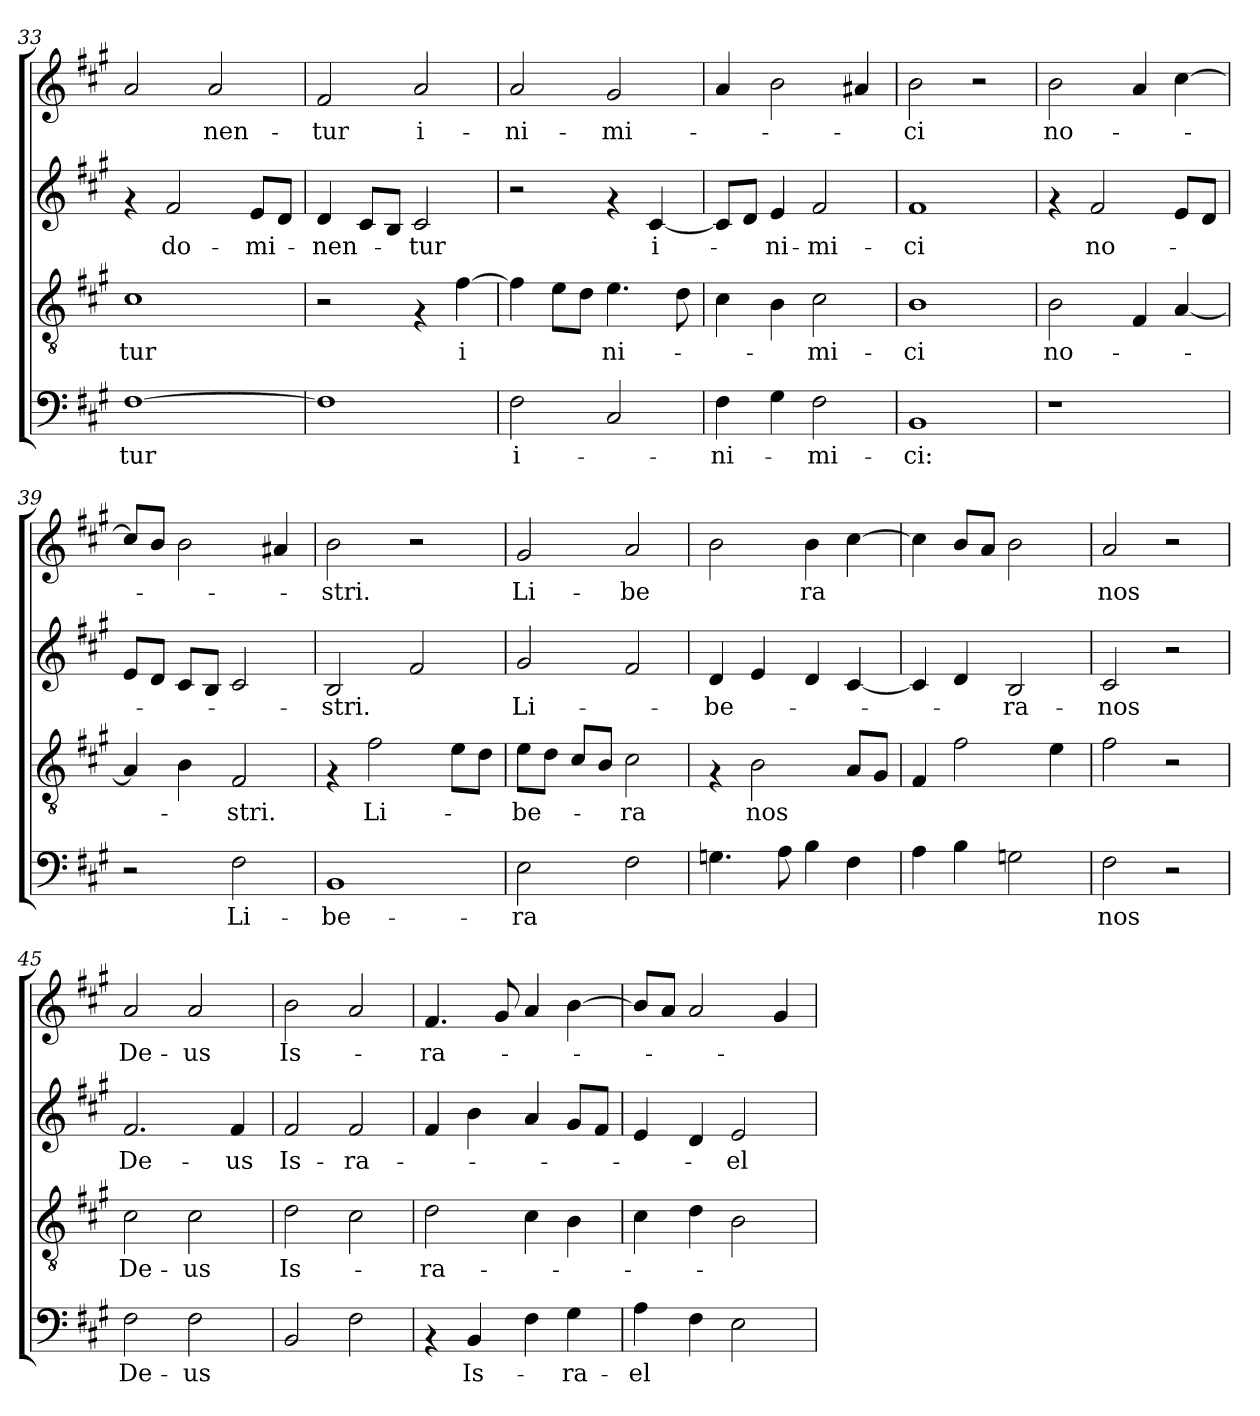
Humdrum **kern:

**kern	**text	**kern	**text	**kern	**text	**kern	**text
*part4	*part4	*part3	*part3	*part2	*part2	*part1	*part1
*staff4	*staff4	*staff3	*staff3	*staff2	*staff2	*staff1	*staff1
*clefF4	*	*clefGv2	*	*clefG2	*	*clefG2	*
*k[f#c#g#]	*	*k[f#c#g#]	*	*k[f#c#g#]	*	*k[f#c#g#]	*
*A:	*	*A:	*	*A:	*	*A:	*
=33	=33	=33	=33	=33	=33	=33	=33
!	!LO:LY:b	!	!LO:LY:b	!	!	!	!
[>1F#	-tur	1c#	-tur	4rf	.	2a/	.
!	!	!	!	!	!LO:LY:b	!	!
.	.	.	.	2f#/	do-	.	.
!	!	!	!	!	!	!	!LO:LY:b
.	.	.	.	.	.	2a/	-nen-
!	!	!	!	!	!LO:LY:b	!	!
.	.	.	.	8e/L	-mi-	.	.
.	.	.	.	8d/J	.	.	.
=34	=34	=34	=34	=34	=34	=34	=34
!	!	!	!	!	!LO:LY:b	!	!LO:LY:b
1F#]	.	2r	.	4d/	-nen-	2f#/	-tur
.	.	.	.	8c#/L	.	.	.
.	.	.	.	8B/J	.	.	.
!	!	!	!	!	!LO:LY:b	!	!LO:LY:b
.	.	4rF	.	2c#/	-tur	2a/	i-
!	!	!	!LO:LY:b	!	!	!	!
.	.	[<4f#\	i	.	.	.	.
!!LO:PB:g=z
=35	=35	=35	=35	=35	=35	=35	=35
!	!LO:LY:b	!	!	!	!	!	!LO:LY:b
2F#\	i-	4f#\]	.	2r	.	2a/	-ni-
.	.	8e\L	.	.	.	.	.
.	.	8d\J	.	.	.	.	.
!	!	!	!LO:LY:b	!	!	!	!LO:LY:b
2C#/	.	4.e\	ni-	4rf	.	2g#/	-mi-
!	!	!	!	!	!LO:LY:b	!	!
.	.	.	.	[<4c#/	i-	.	.
.	.	8d\	.	.	.	.	.
=36	=36	=36	=36	=36	=36	=36	=36
!	!LO:LY:b	!	!	!	!	!	!
4F#\	-ni-	4c#\	.	8c#/L]	.	4a/	.
.	.	.	.	8d/J	.	.	.
!	!	!	!	!	!LO:LY:b	!	!
4G#\	.	4B\	.	4e/	-ni-	2b\	.
!	!LO:LY:b	!	!LO:LY:b	!	!LO:LY:b	!	!
2F#\	-mi-	2c#\	-mi-	2f#/	-mi-	.	.
.	.	.	.	.	.	4a#X/	.
=37	=37	=37	=37	=37	=37	=37	=37
!	!LO:LY:b	!	!LO:LY:b	!	!LO:LY:b	!	!LO:LY:b
1BB	-ci:	1B	-ci	1f#	-ci	2b\	-ci
.	.	.	.	.	.	2r	.
=38	=38	=38	=38	=38	=38	=38	=38
!	!	!	!LO:LY:b	!	!	!	!LO:LY:b
1r	.	2B\	no-	4rf	.	2b\	no-
!	!	!	!	!	!LO:LY:b	!	!
.	.	.	.	2f#/	no-	.	.
.	.	4F#/	.	.	.	4a/	.
.	.	[<4A/	.	8e/L	.	[>4cc#\	.
.	.	.	.	8d/J	.	.	.
=39	=39	=39	=39	=39	=39	=39	=39
2r	.	4A/]	.	8e/L	.	8cc#/L]	.
.	.	.	.	8d/J	.	8b/J	.
.	.	4B\	.	8c#/L	.	2b\	.
.	.	.	.	8B/J	.	.	.
!	!LO:LY:b	!	!LO:LY:b	!	!	!	!
2F#\	Li-	2F#/	-stri.	2c#/	.	.	.
.	.	.	.	.	.	4a#X/	.
=40	=40	=40	=40	=40	=40	=40	=40
!	!LO:LY:b	!	!	!	!LO:LY:b	!	!LO:LY:b
1BB	-be-	4rF	.	2B/	-stri.	2b\	-stri.
!	!	!	!LO:LY:b	!	!	!	!
.	.	2f#\	Li-	.	.	.	.
.	.	.	.	2f#/	.	2r	.
.	.	8e\L	.	.	.	.	.
.	.	8d\J	.	.	.	.	.
=41	=41	=41	=41	=41	=41	=41	=41
!	!LO:LY:b	!	!LO:LY:b	!	!LO:LY:b	!	!LO:LY:b
2E\	-ra	8e\L	-be-	2g#/	Li-	2g#/	Li-
.	.	8d\J	.	.	.	.	.
.	.	8c#/L	.	.	.	.	.
.	.	8B/J	.	.	.	.	.
!	!	!	!LO:LY:b	!	!	!	!LO:LY:b
2F#\	.	2c#\	-ra	2f#/	.	2a/	-be
!!LO:PB:g=z
=42	=42	=42	=42	=42	=42	=42	=42
!	!	!	!	!	!LO:LY:b	!	!
4.Gn\	.	4rF	.	4d/	-be-	2b\	.
!	!	!	!LO:LY:b	!	!	!	!
.	.	2B\	nos	4e/	.	.	.
8A\	.	.	.	.	.	.	.
!	!	!	!	!	!	!	!LO:LY:b
4B\	.	.	.	4d/	.	4b\	ra
4F#\	.	8A/L	.	[<4c#/	.	[>4cc#\	.
.	.	8G#/J	.	.	.	.	.
=43	=43	=43	=43	=43	=43	=43	=43
4A\	.	4F#/	.	4c#/]	.	4cc#\]	.
4B\	.	2f#\	.	4d/	.	8b/L	.
.	.	.	.	.	.	8a/J	.
!	!	!	!	!	!LO:LY:b	!	!
2Gn\	.	.	.	2B/	-ra-	2b\	.
.	.	4e\	.	.	.	.	.
=44	=44	=44	=44	=44	=44	=44	=44
!	!LO:LY:b	!	!	!	!LO:LY:b	!	!LO:LY:b
2F#\	nos	2f#\	.	2c#/	-nos	2a/	nos
2r	.	2r	.	2r	.	2r	.
=45	=45	=45	=45	=45	=45	=45	=45
!	!LO:LY:b	!	!LO:LY:b	!	!LO:LY:b	!	!LO:LY:b
2F#\	De-	2c#\	De-	2.f#/	De-	2a/	De-
!	!LO:LY:b	!	!LO:LY:b	!	!	!	!LO:LY:b
2F#\	-us	2c#\	-us	.	.	2a/	-us
!	!	!	!	!	!LO:LY:b	!	!
.	.	.	.	4f#/	-us	.	.
=46	=46	=46	=46	=46	=46	=46	=46
!	!	!	!LO:LY:b	!	!LO:LY:b	!	!LO:LY:b
2BB/	.	2d\	Is-	2f#/	Is-	2b\	Is-
!	!	!	!	!	!LO:LY:b	!	!
2F#\	.	2c#\	.	2f#/	-ra-	2a/	.
=47	=47	=47	=47	=47	=47	=47	=47
!	!	!	!LO:LY:b	!	!	!	!LO:LY:b
4rAA	.	2d\	-ra-	4f#/	.	4.f#/	-ra-
!	!LO:LY:b	!	!	!	!	!	!
4BB/	Is-	.	.	4b\	.	.	.
.	.	.	.	.	.	8g#/	.
4F#\	.	4c#\	.	4a/	.	4a/	.
!	!LO:LY:b	!	!	!	!	!	!
4G#\	-ra-	4B\	.	8g#/L	.	[>4b\	.
.	.	.	.	8f#/J	.	.	.
=48	=48	=48	=48	=48	=48	=48	=48
!	!LO:LY:b	!	!	!	!	!	!
4A\	-el	4c#\	.	4e/	.	8b/L]	.
.	.	.	.	.	.	8a/J	.
4F#\	.	4d\	.	4d/	.	2a/	.
!	!	!	!	!	!LO:LY:b	!	!
2E\	.	2B\	.	2e/	-el	.	.
.	.	.	.	.	.	4g#/	.
=	=	=	=	=	=	=	=
*-	*-	*-	*-	*-	*-	*-	*-
